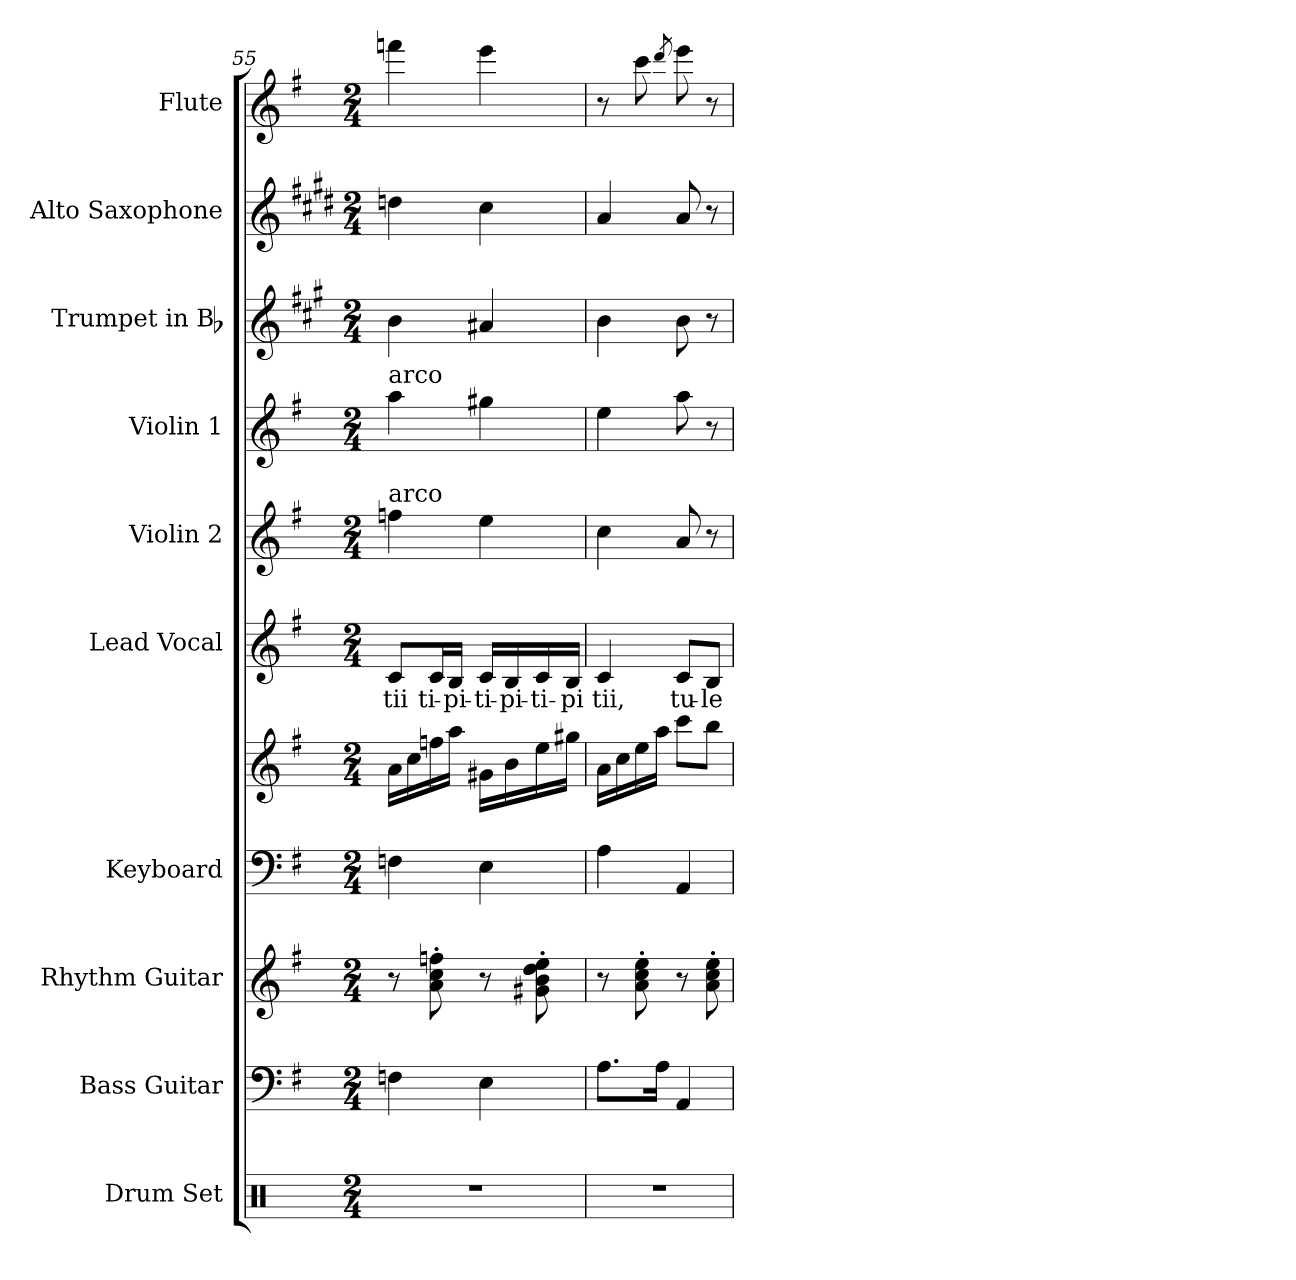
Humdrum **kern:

**kern	**kern	**kern	**kern	**kern	**kern	**text	**kern	**kern	**kern	**kern	**kern
*part10	*part9	*part8	*part7	*part7	*part6	*part6	*part5	*part4	*part3	*part2	*part1
*staff11	*staff10	*staff9	*staff8	*staff7	*staff6	*staff6	*staff5	*staff4	*staff3	*staff2	*staff1
*I"Drum Set	*I"Bass Guitar	*I"Rhythm Guitar	*I"Keyboard	*	*I"Lead Vocal	*	*I"Violin 2	*I"Violin 1	*I"Trumpet in Bb	*I"Alto Saxophone	*I"Flute
*I'Dr.	*I'Bass	*I'Rhy.	*I'Kbd.	*	*	*	*I'Vln. 2	*I'Vln. 1	*I'Tpt.	*I'Alto Sax.	*I'Fl.
*clefX	*clefF4	*clefG2	*clefF4	*clefG2	*clefG2	*	*clefG2	*clefG2	*clefG2	*clefG2	*clefG2
*	*ITrd7c12	*ITrd7c12	*	*	*	*	*	*	*ITrd1c2	*ITrd5c9	*
*k[]	*k[f#]	*k[f#]	*k[f#]	*k[f#]	*k[f#]	*	*k[f#]	*k[f#]	*k[f#]	*k[f#]	*k[f#]
*C:	*G:	*G:	*G:	*G:	*G:	*	*G:	*G:	*G:	*G:	*G:
*M2/4	*M2/4	*M2/4	*M2/4	*M2/4	*M2/4	*	*M2/4	*M2/4	*M2/4	*M2/4	*M2/4
=55	=55	=55	=55	=55	=55	=55	=55	=55	=55	=55	=55
!LO:N:vis=1	!	!	!	!	!	!	!	!	!	!	!
!	!	!	!	!	!	!	!	!LO:TX:a:t=arco	!	!	!
!	!	!	!	!	!	!	!LO:TX:a:t=arco	!	!	!	!
!	!	!	!	!	!	!LO:LY:b:color=#000000	!	!	!	!	!
2r	4FFni\	8r	4Fni\	16ai\LL	8ci/L	-tii	4ffni\	4aai\	4ai\	4fni\	4fffni\
.	.	.	.	16cci\	.	.	.	.	.	.	.
!	!	!	!	!	!	!LO:LY:b:color=#000000	!	!	!	!	!
.	.	8Ai\' 8ci' 8fni'	.	16ffni\	16ci/L	ti-	.	.	.	.	.
!	!	!	!	!	!	!LO:LY:b:color=#000000	!	!	!	!	!
.	.	.	.	16aai\JJ	16Bi/JJ	-pi-	.	.	.	.	.
!	!	!	!	!	!	!LO:LY:b:color=#000000	!	!	!	!	!
.	4EEi\	8r	4Ei\	16g#Xi\LL	16ci/LL	-ti-	4eei\	4gg#Xi\	4g#Xi/	4ei\	4eeei\
!	!	!	!	!	!	!LO:LY:b:color=#000000	!	!	!	!	!
.	.	.	.	16bi\	16Bi/	-pi-	.	.	.	.	.
!	!	!	!	!	!	!LO:LY:b:color=#000000	!	!	!	!	!
.	.	8G#Xi\' 8Bi' 8di' 8ei'	.	16eei\	16ci/	-ti-	.	.	.	.	.
!	!	!	!	!	!	!LO:LY:b:color=#000000	!	!	!	!	!
.	.	.	.	16gg#Xi\JJ	16Bi/JJ	-pi	.	.	.	.	.
=56	=56	=56	=56	=56	=56	=56	=56	=56	=56	=56	=56
!LO:N:vis=1	!	!	!	!	!	!	!	!	!	!	!
!	!	!	!	!	!	!LO:LY:b:color=#000000	!	!	!	!	!
2r	8.AAi\L	8r	4Ai\	16ai\LL	4ci/	tii,	4cci\	4eei\	4ai\	4ci/	8r
.	.	.	.	16cci\	.	.	.	.	.	.	.
.	.	8Ai\' 8ci' 8ei'	.	16eei\	.	.	.	.	.	.	8ccci\
.	16AAi\Jk	.	.	16aai\JJ	.	.	.	.	.	.	.
.	.	.	.	.	.	.	.	.	.	.	8qdddi/
!	!	!	!	!	!	!LO:LY:b:color=#000000	!	!	!	!	!
.	4AAAi/	8r	4AAi/	8ccci\L	8ci/L	tu-	8ai/	8aai\	8ai\	8ci/	8eeei\
!	!	!	!	!	!	!LO:LY:b:color=#000000	!	!	!	!	!
.	.	8Ai\' 8ci' 8ei'	.	8bbi\J	8Bi/J	-le	8r	8r	8r	8r	8r
=	=	=	=	=	=	=	=	=	=	=	=
*-	*-	*-	*-	*-	*-	*-	*-	*-	*-	*-	*-
